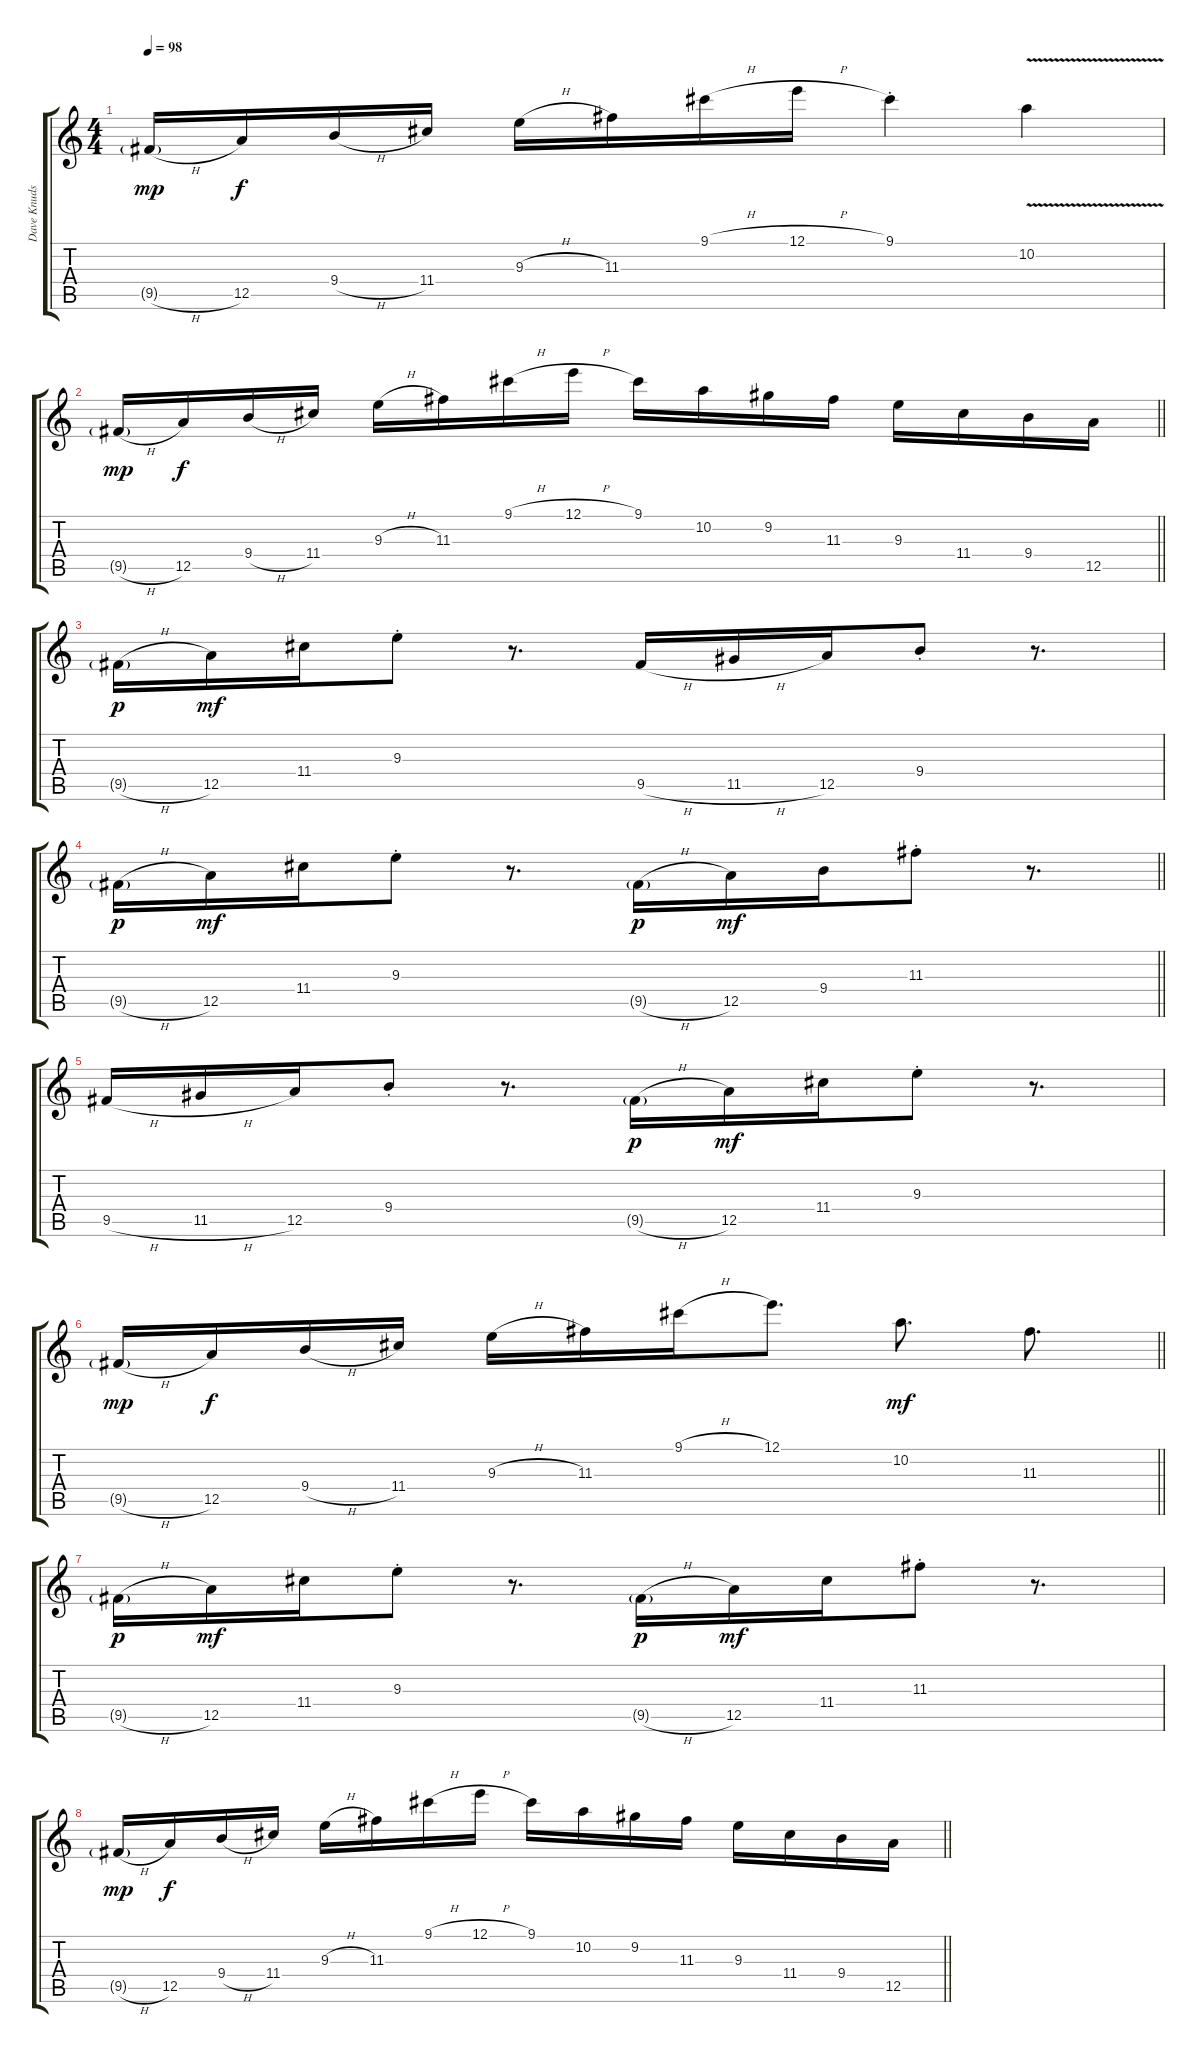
\track ("Dave Knudson" "Dave Knuds") {instrument electricguitarclean}
\staff {score tabs}
\tuning (E4 B3 G3 D3 A2 D2) {hide}
\ts (4 4)
\tempo 98
\clef g2
\ks c
9.5{h g}.16{dy mp} 12.5.16{dy f} 9.4{h}.16 11.4.16 9.3{h}.16 11.3.16 9.1{h}.16 12.1{h}.16 9.1{st}.4 10.2{v}.4 |
\barLineRight lightlight
9.5{h g}.16{dy mp} 12.5.16{dy f} 9.4{h}.16 11.4.16 9.3{h}.16 11.3.16 9.1{h}.16 12.1{h}.16 9.1.16 10.2.16 9.2.16 11.3.16 9.3.16 11.4.16 9.4.16 12.5.16 |
9.5{h g}.16{dy p volume 6} 12.5.16{dy mf} 11.4.16 9.3{st}.8 r.8{d} 9.5{h}.16 11.5{h}.16 12.5.16 9.4{st}.8 r.8{d} |
\barLineRight lightlight
9.5{h g}.16{dy p} 12.5.16{dy mf} 11.4.16 9.3{st}.8 r.8{d} 9.5{h g}.16{dy p} 12.5.16{dy mf} 9.4.16 11.3{st}.8 r.8{d} |
9.5{h}.16 11.5{h}.16 12.5.16 9.4{st}.8 r.8{d} 9.5{h g}.16{dy p} 12.5.16{dy mf} 11.4.16 9.3{st}.8 r.8{d} |
\barLineRight lightlight
9.5{h g}.16{dy mp} 12.5.16{dy f} 9.4{h}.16 11.4.16 9.3{h}.16 11.3.16 9.1{h}.16 12.1.8{d} 10.2.8{d dy mf} 11.3.8{d} |
9.5{h g}.16{dy p volume 0} 12.5.16{dy mf} 11.4.16 9.3{st}.8 r.8{d} 9.5{h g}.16{dy p} 12.5.16{dy mf} 11.4.16 11.3{st}.8 r.8{d} |
\barLineRight lightlight
9.5{h g}.16{dy mp} 12.5.16{dy f} 9.4{h}.16 11.4.16 9.3{h}.16 11.3.16 9.1{h}.16 12.1{h}.16 9.1.16 10.2.16 9.2.16 11.3.16 9.3.16 11.4.16 9.4.16 12.5.16
